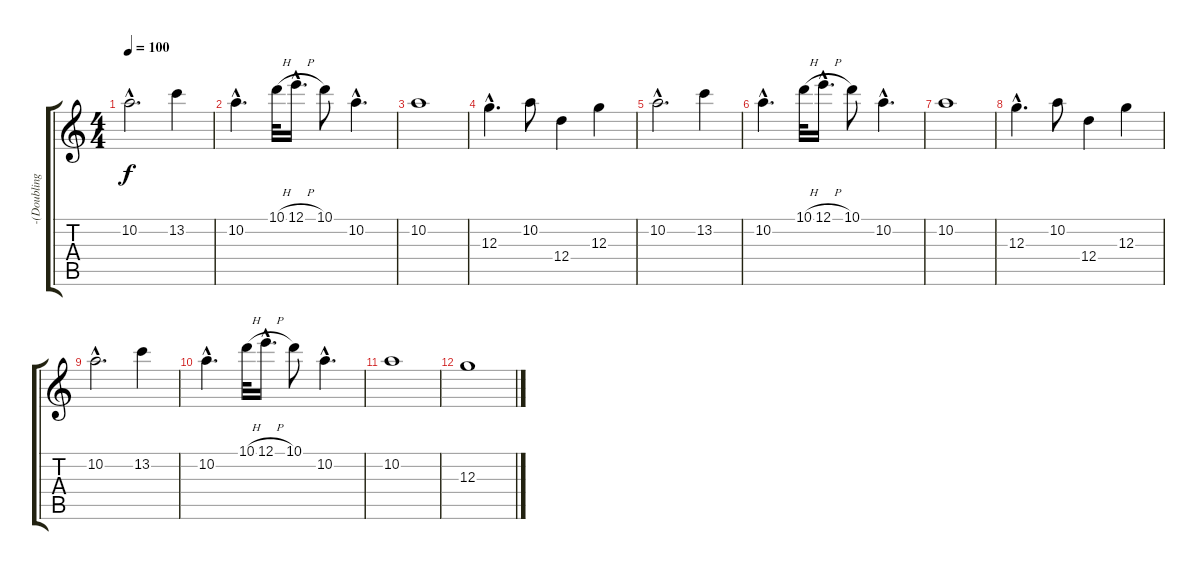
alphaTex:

\track ("-(Doubling Guitar 1)-" "-(Doubling") {instrument electricguitarjazz}
\staff {score tabs}
\tuning (E4 B3 G3 D3 A2 E2) {hide}
\ts (4 4)
\tempo 100
\clef g2
\ks c
10.2{hac}.2{d dy f} 13.2.4 |
10.2{hac}.4{d} 10.1{h}.32 12.1{h hac}.16{d} 10.1.8 10.2{hac}.4{d} |
10.2.1 |
12.3{hac}.4{d} 10.2.8 12.4.4 12.3.4 |
10.2{hac}.2{d} 13.2.4 |
10.2{hac}.4{d} 10.1{h}.32 12.1{h hac}.16{d} 10.1.8 10.2{hac}.4{d} |
10.2.1 |
12.3{hac}.4{d} 10.2.8 12.4.4 12.3.4 |
10.2{hac}.2{d} 13.2.4 |
10.2{hac}.4{d} 10.1{h}.32 12.1{h hac}.16{d} 10.1.8 10.2{hac}.4{d} |
10.2.1 |
12.3.1
